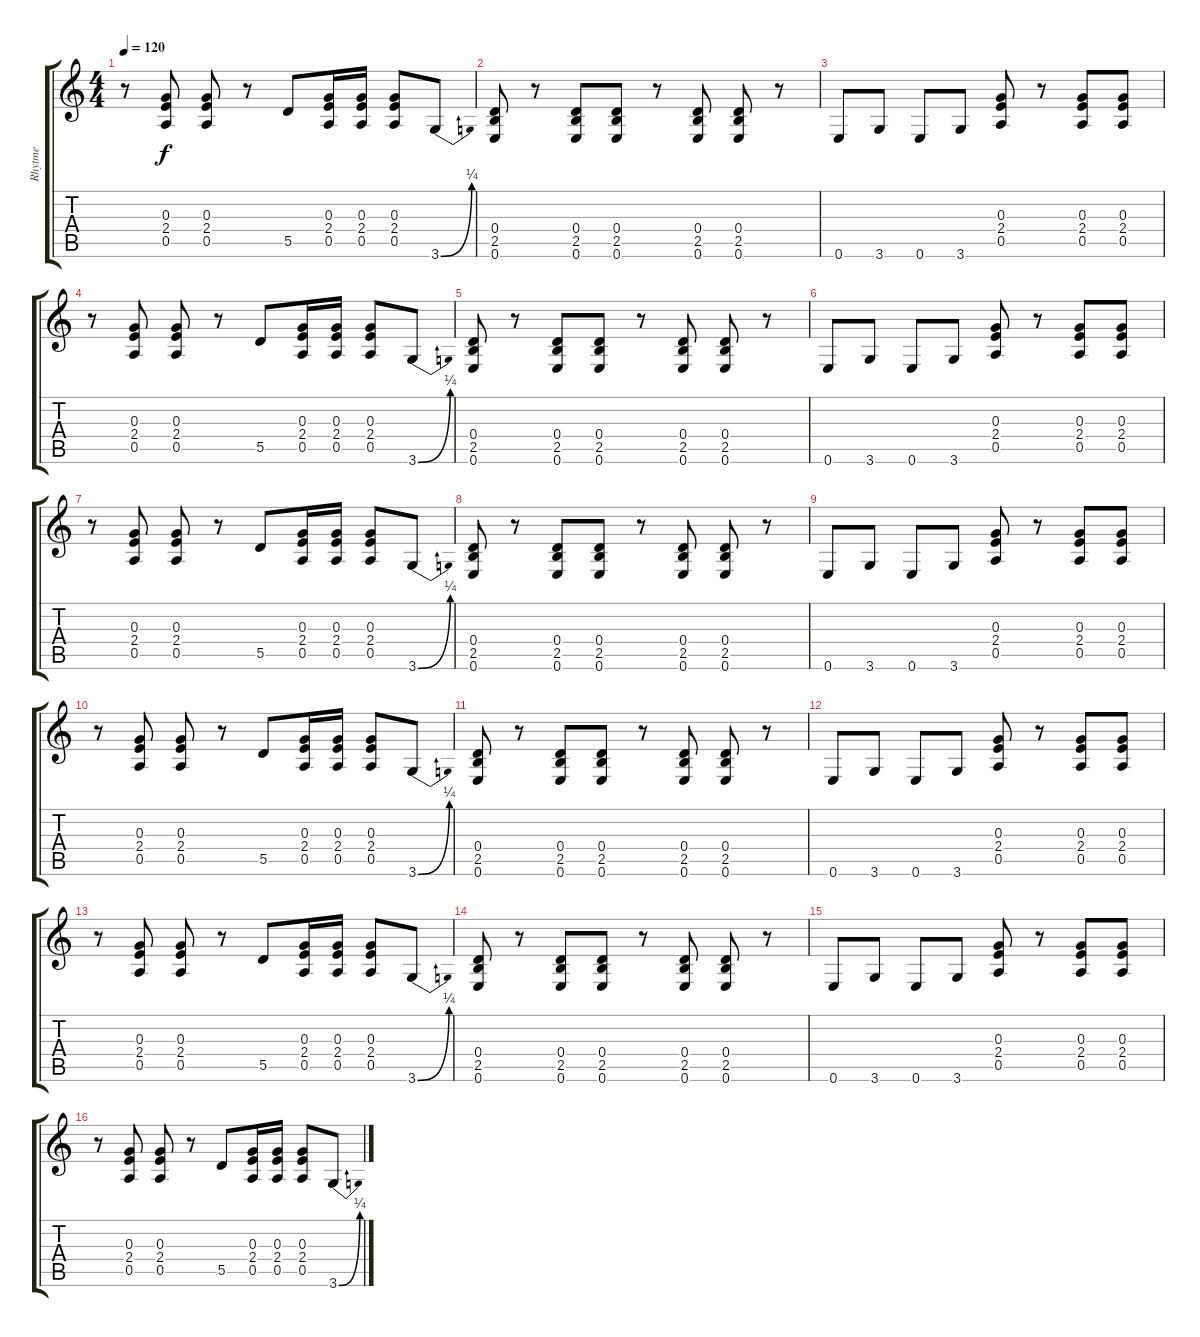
\track ("Rhytme" "Rhytme") {instrument electricguitarclean}
\staff {score tabs}
\tuning (E4 B3 G3 D3 A2 E2) {hide}
\ts (4 4)
\tempo 120
\clef g2
\ks c
r.8{dy f} (0.3 2.4 0.5).8 (0.3 2.4 0.5).8 r.8 5.5.8 (0.3 2.4 0.5).16 (0.3 2.4 0.5).16 (0.3 2.4 0.5).8 3.6{be (bend 0 0 60 1)}.8 |
(0.4 2.5 0.6).8 r.8 (0.4 2.5 0.6).8 (0.4 2.5 0.6).8 r.8 (0.4 2.5 0.6).8 (0.4 2.5 0.6).8 r.8 |
0.6.8 3.6.8 0.6.8 3.6.8 (0.3 2.4 0.5).8 r.8 (0.3 2.4 0.5).8 (0.3 2.4 0.5).8 |
r.8 (0.3 2.4 0.5).8 (0.3 2.4 0.5).8 r.8 5.5.8 (0.3 2.4 0.5).16 (0.3 2.4 0.5).16 (0.3 2.4 0.5).8 3.6{be (bend 0 0 60 1)}.8 |
(0.4 2.5 0.6).8 r.8 (0.4 2.5 0.6).8 (0.4 2.5 0.6).8 r.8 (0.4 2.5 0.6).8 (0.4 2.5 0.6).8 r.8 |
0.6.8 3.6.8 0.6.8 3.6.8 (0.3 2.4 0.5).8 r.8 (0.3 2.4 0.5).8 (0.3 2.4 0.5).8 |
r.8 (0.3 2.4 0.5).8 (0.3 2.4 0.5).8 r.8 5.5.8 (0.3 2.4 0.5).16 (0.3 2.4 0.5).16 (0.3 2.4 0.5).8 3.6{be (bend 0 0 60 1)}.8 |
(0.4 2.5 0.6).8 r.8 (0.4 2.5 0.6).8 (0.4 2.5 0.6).8 r.8 (0.4 2.5 0.6).8 (0.4 2.5 0.6).8 r.8 |
0.6.8 3.6.8 0.6.8 3.6.8 (0.3 2.4 0.5).8 r.8 (0.3 2.4 0.5).8 (0.3 2.4 0.5).8 |
r.8 (0.3 2.4 0.5).8 (0.3 2.4 0.5).8 r.8 5.5.8 (0.3 2.4 0.5).16 (0.3 2.4 0.5).16 (0.3 2.4 0.5).8 3.6{be (bend 0 0 60 1)}.8 |
(0.4 2.5 0.6).8 r.8 (0.4 2.5 0.6).8 (0.4 2.5 0.6).8 r.8 (0.4 2.5 0.6).8 (0.4 2.5 0.6).8 r.8 |
0.6.8 3.6.8 0.6.8 3.6.8 (0.3 2.4 0.5).8 r.8 (0.3 2.4 0.5).8 (0.3 2.4 0.5).8 |
r.8 (0.3 2.4 0.5).8 (0.3 2.4 0.5).8 r.8 5.5.8 (0.3 2.4 0.5).16 (0.3 2.4 0.5).16 (0.3 2.4 0.5).8 3.6{be (bend 0 0 60 1)}.8 |
(0.4 2.5 0.6).8 r.8 (0.4 2.5 0.6).8 (0.4 2.5 0.6).8 r.8 (0.4 2.5 0.6).8 (0.4 2.5 0.6).8 r.8 |
0.6.8 3.6.8 0.6.8 3.6.8 (0.3 2.4 0.5).8 r.8 (0.3 2.4 0.5).8 (0.3 2.4 0.5).8 |
r.8 (0.3 2.4 0.5).8 (0.3 2.4 0.5).8 r.8 5.5.8 (0.3 2.4 0.5).16 (0.3 2.4 0.5).16 (0.3 2.4 0.5).8 3.6{be (bend 0 0 60 1)}.8
